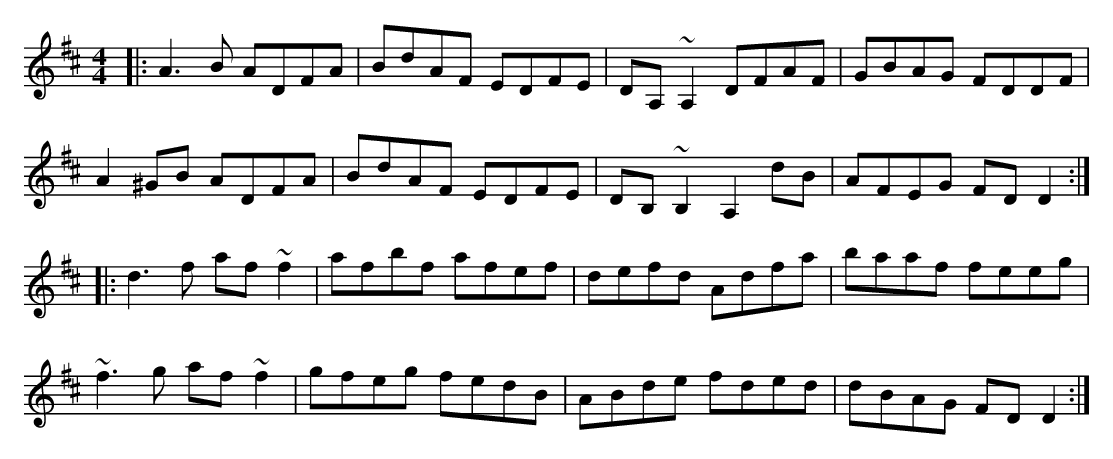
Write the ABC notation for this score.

X:1
M:4/4
K:D
|:A3B ADFA|BdAF EDFE|DA,~A,2 DFAF|GBAG FDDF|
A2^GB ADFA|BdAF EDFE|DB,~B,2 A,2 dB|AFEG FDD2:|
|:d3f af~f2|afbf afef|defd Adfa|baaf feeg|
~f3g af~f2|gfeg fedB|ABde fded|dBAG FDD2:|
